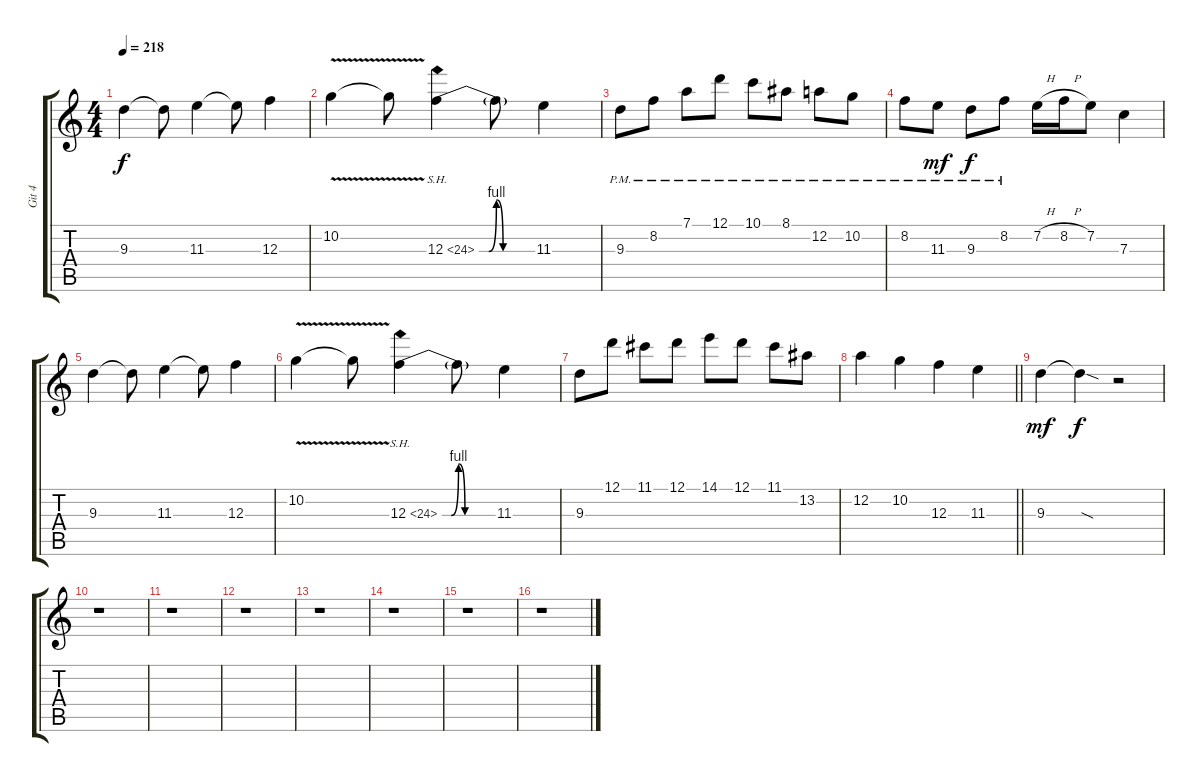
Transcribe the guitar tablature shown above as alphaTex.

\track ("Git 4" "Git 4") {instrument overdrivenguitar}
\staff {score tabs}
\tuning (D4 A3 F3 C3 G2 D2) {hide}
\ts (4 4)
\tempo 218
\clef g2
\ks c
9.3.4{dy f} 9.3{t}.8 11.3.4 11.3{t}.8 12.3.4 |
10.2{v}.4 10.2{t}.8 12.3{be (custom 0 0 5 0 10 0 18 4 25 0 40 0 60 0) sh 12}.4 12.3{t}.8 11.3.4 |
9.3{pm}.8 8.2{pm}.8 7.1{pm}.8 12.1{pm}.8 10.1{pm}.8 8.1{pm}.8 12.2{pm}.8 10.2{pm}.8 |
8.2{pm}.8 11.3{pm}.8{dy mf} 9.3{pm}.8{dy f} 8.2{pm}.8 7.2{h}.16 8.2{h}.16 7.2.8 7.3.4 |
9.3.4 9.3{t}.8 11.3.4 11.3{t}.8 12.3.4 |
10.2{v}.4 10.2{t}.8 12.3{be (custom 0 0 5 0 10 0 18 4 25 0 40 0 60 0) sh 12}.4 12.3{t}.8 11.3.4 |
9.3.8 12.1.8 11.1.8 12.1.8 14.1.8 12.1.8 11.1.8 13.2.8 |
\barLineRight lightlight
12.2.4 10.2.4 12.3.4 11.3.4 |
9.3.4{dy mf} 9.3{sod t}.4{dy f} r.2 |
r.1 |
r.1 |
r.1 |
r.1 |
r.1 |
r.1 |
r.1
